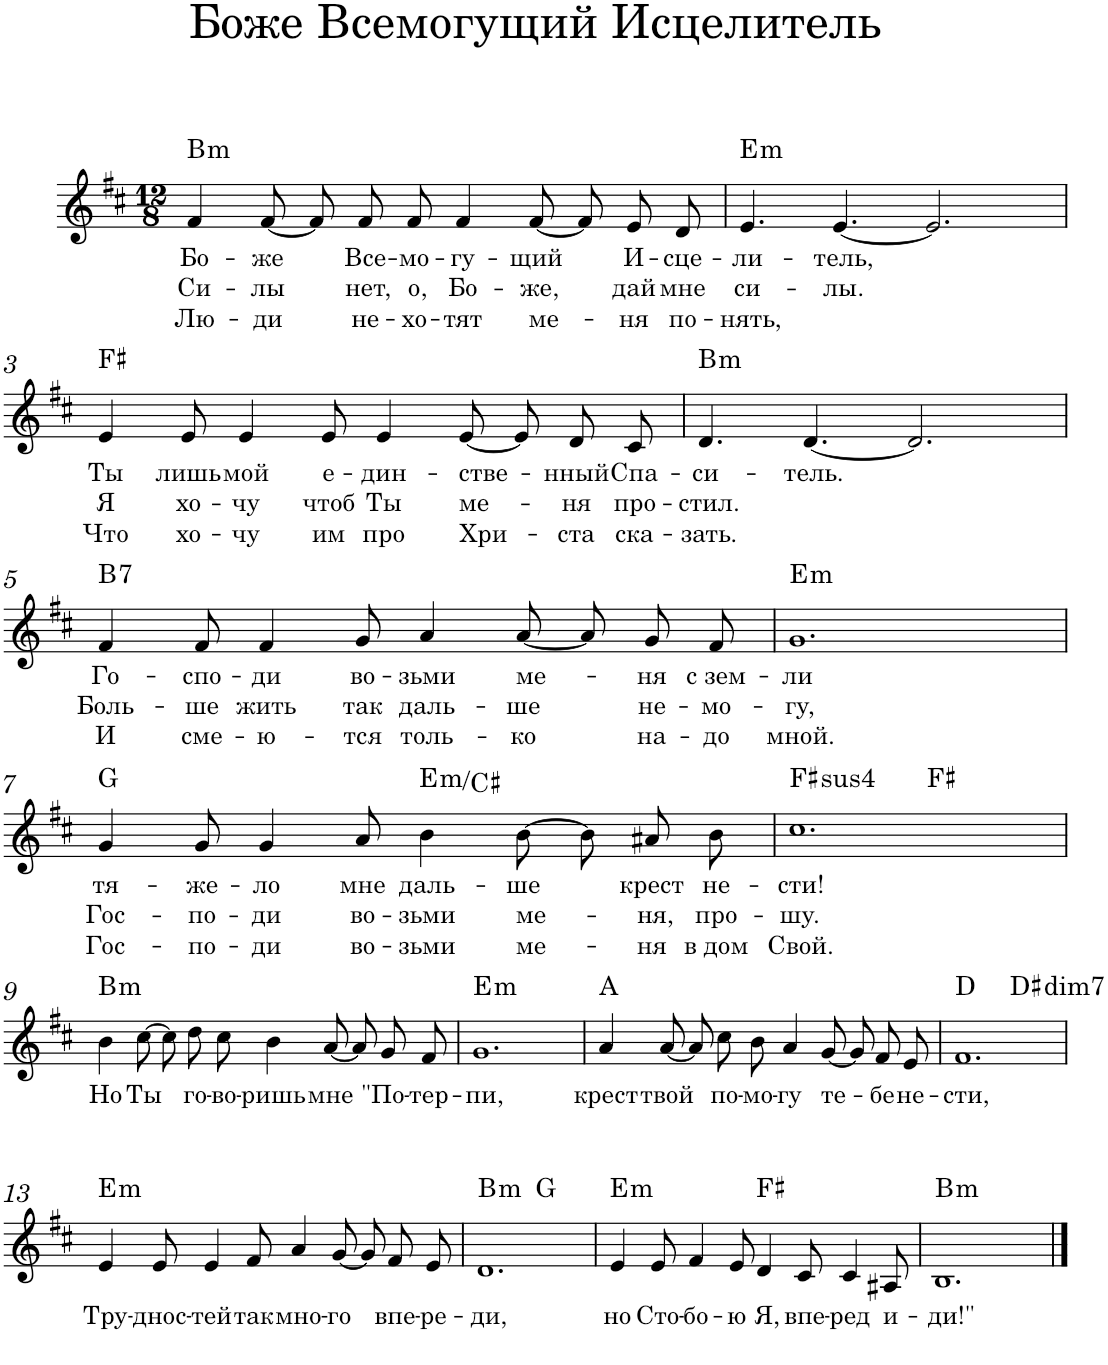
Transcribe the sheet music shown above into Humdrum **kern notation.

**kern	**text	**text	**text	**harte
*part1	*part1	*part1	*part1	*part1
*staff1	*staff1	*staff1	*staff1	*
*I"P1	*	*	*	*
*clefG2	*	*	*	*
*k[f#c#]	*	*	*	*
*D:	*	*	*	*
*M12/8	*	*	*	*
=1	=1	=1	=1	=1
!	!LO:LY:b	!LO:LY:b	!LO:LY:b	!LO:H:kt=m
4f#/	Бо-	Си-	Лю-	B:min
!	!LO:LY:b	!LO:LY:b	!LO:LY:b	!
[<8f#/	-же	-лы	-ди	.
8f#/L]	.	.	.	.
!	!LO:LY:b	!LO:LY:b	!LO:LY:b	!
8f#/	Все-	нет,	не-	.
!	!LO:LY:b	!LO:LY:b	!LO:LY:b	!
8f#/J	-мо-	о,	-хо-	.
!	!LO:LY:b	!LO:LY:b	!LO:LY:b	!
4f#/	-гу-	Бо-	-тят	.
!	!LO:LY:b	!LO:LY:b	!LO:LY:b	!
[<8f#/	-щий	-же,	ме-	.
8f#/L]	.	.	.	.
!	!LO:LY:b	!LO:LY:b	!LO:LY:b	!
8e/	И-	дай	-ня	.
!	!LO:LY:b	!LO:LY:b	!LO:LY:b	!
8d/J	-сце-	мне	по-	.
=2	=2	=2	=2	=2
!	!LO:LY:b	!LO:LY:b	!LO:LY:b	!LO:H:kt=m
4.e/	-ли-	си-	-нять,	E:min
!	!LO:LY:b	!LO:LY:b	!	!
[<4.e/	-тель,	-лы.	.	.
2.e/]	.	.	.	.
!!LO:LB:g=z
=3	=3	=3	=3	=3
!	!LO:LY:b	!LO:LY:b	!LO:LY:b	!
4e/	Ты	Я	Что	F#:maj
!	!LO:LY:b	!LO:LY:b	!LO:LY:b	!
8e/	лишь	хо-	хо-	.
!	!LO:LY:b	!LO:LY:b	!LO:LY:b	!
4e/	мой	-чу	-чу	.
!	!LO:LY:b	!LO:LY:b	!LO:LY:b	!
8e/	е-	чтоб	им	.
!	!LO:LY:b	!LO:LY:b	!LO:LY:b	!
4e/	-дин-	Ты	про	.
!	!LO:LY:b	!LO:LY:b	!LO:LY:b	!
[<8e/	-стве-	ме-	Хри-	.
8e/L]	.	.	.	.
!	!LO:LY:b	!LO:LY:b	!LO:LY:b	!
8d/	-нный	-ня	-ста	.
!	!LO:LY:b	!LO:LY:b	!LO:LY:b	!
8c#/J	Спа-	про-	ска-	.
=4	=4	=4	=4	=4
!	!LO:LY:b	!LO:LY:b	!LO:LY:b	!LO:H:kt=m
4.d/	-си-	-стил.	-зать.	B:min
!	!LO:LY:b	!	!	!
[<4.d/	-тель.	.	.	.
2.d/]	.	.	.	.
!!LO:LB:g=z
=5	=5	=5	=5	=5
!	!LO:LY:b	!LO:LY:b	!LO:LY:b	!LO:H:kt=7
4f#/	Го-	Боль-	И	B:7
!	!LO:LY:b	!LO:LY:b	!LO:LY:b	!
8f#/	-спо-	-ше	сме-	.
!	!LO:LY:b	!LO:LY:b	!LO:LY:b	!
4f#/	-ди	жить	-ю-	.
!	!LO:LY:b	!LO:LY:b	!LO:LY:b	!
8g/	во-	так	-тся	.
!	!LO:LY:b	!LO:LY:b	!LO:LY:b	!
4a/	-зьми	даль-	толь-	.
!	!LO:LY:b	!LO:LY:b	!LO:LY:b	!
[<8a/	ме-	-ше	-ко	.
8a/L]	.	.	.	.
!	!LO:LY:b	!LO:LY:b	!LO:LY:b	!
8g/	-ня	не-	на-	.
!	!LO:LY:b	!LO:LY:b	!LO:LY:b	!
8f#/J	с зем-	-мо-	-до	.
=6	=6	=6	=6	=6
!	!LO:LY:b	!LO:LY:b	!LO:LY:b	!LO:H:kt=m
1.g	-ли	-гу,	мной.	E:min
!!LO:LB:g=z
=7	=7	=7	=7	=7
!	!LO:LY:b	!LO:LY:b	!LO:LY:b	!
4g/	тя-	Гос-	Гос-	G:maj
!	!LO:LY:b	!LO:LY:b	!LO:LY:b	!
8g/	-же-	-по-	-по-	.
!	!LO:LY:b	!LO:LY:b	!LO:LY:b	!
4g/	-ло	-ди	-ди	.
!	!LO:LY:b	!LO:LY:b	!LO:LY:b	!
8a/	мне	во-	во-	.
!	!LO:LY:b	!LO:LY:b	!LO:LY:b	!LO:H:kt=m
4b\	даль-	-зьми	-зьми	E:min/6
!	!LO:LY:b	!LO:LY:b	!LO:LY:b	!
[>8b\	-ше	ме-	ме-	.
8b\L]	.	.	.	.
!	!LO:LY:b	!LO:LY:b	!LO:LY:b	!
8a#X\	крест	-ня,	-ня	.
!	!LO:LY:b	!LO:LY:b	!LO:LY:b	!
8b\J	не-	про-	в дом	.
=8	=8	=8	=8	=8
!	!LO:LY:b	!LO:LY:b	!LO:LY:b	!LO:H:kt=4
*^	*	*	*	*
1.cc#	2.ryy	-сти!	-шу.	Свой.	F#:sus4
.	2.ryy	.	.	.	F#:maj
!!LO:LB:g=z	!!
=9	=9	=9	=9	=9	=9
!	!	!LO:LY:b	!	!	!LO:H:kt=m
*v	*v	*	*	*	*
4b\	Но	.	.	B:min
!	!LO:LY:b	!	!	!
[>8cc#\	Ты	.	.	.
8cc#\L]	.	.	.	.
!	!LO:LY:b	!	!	!
8dd\	го-	.	.	.
!	!LO:LY:b	!	!	!
8cc#\J	-во-	.	.	.
!	!LO:LY:b	!	!	!
4b\	-ришь	.	.	.
!	!LO:LY:b	!	!	!
[<8a/	мне	.	.	.
8a/L]	.	.	.	.
!	!LO:LY:b	!	!	!
8g/	"По-	.	.	.
!	!LO:LY:b	!	!	!
8f#/J	-тер-	.	.	.
=10	=10	=10	=10	=10
!	!LO:LY:b	!	!	!LO:H:kt=m
1.g	-пи,	.	.	E:min
=11	=11	=11	=11	=11
!	!LO:LY:b	!	!	!
4a/	крест	.	.	A:maj
!	!LO:LY:b	!	!	!
[<8a/	твой	.	.	.
8a/L]	.	.	.	.
!	!LO:LY:b	!	!	!
8cc#/	по-	.	.	.
!	!LO:LY:b	!	!	!
8b/J	-мо-	.	.	.
!	!LO:LY:b	!	!	!
4a/	-гу	.	.	.
!	!LO:LY:b	!	!	!
[<8g/	те-	.	.	.
8g/L]	.	.	.	.
!	!LO:LY:b	!	!	!
8f#/	-бе	.	.	.
!	!LO:LY:b	!	!	!
8e/J	не-	.	.	.
=12	=12	=12	=12	=12
!	!LO:LY:b	!	!	!
*^	*	*	*	*
1.f#	2.ryy	-сти,	.	.	D:maj
!	!	!	!	!	!LO:H:kt=dim7
.	2.ryy	.	.	.	D#:dim7
!!LO:LB:g=z	!!
=13	=13	=13	=13	=13	=13
!	!	!LO:LY:b	!	!	!LO:H:kt=m
*v	*v	*	*	*	*
4e/	Тру-	.	.	E:min
!	!LO:LY:b	!	!	!
8e/	-днос-	.	.	.
!	!LO:LY:b	!	!	!
4e/	-тей	.	.	.
!	!LO:LY:b	!	!	!
8f#/	так	.	.	.
!	!LO:LY:b	!	!	!
4a/	мно-	.	.	.
!	!LO:LY:b	!	!	!
[<8g/	-го	.	.	.
8g/L]	.	.	.	.
!	!LO:LY:b	!	!	!
8f#/	впе-	.	.	.
!	!LO:LY:b	!	!	!
8e/J	-ре-	.	.	.
=14	=14	=14	=14	=14
!	!LO:LY:b	!	!	!LO:H:kt=m
*^	*	*	*	*
1.d	2.ryy	-ди,	.	.	B:min
.	2.ryy	.	.	.	G:maj
=15	=15	=15	=15	=15	=15
!	!	!LO:LY:b	!	!	!LO:H:kt=m
*v	*v	*	*	*	*
4e/	но	.	.	E:min
!	!LO:LY:b	!	!	!
8e/	Сто-	.	.	.
!	!LO:LY:b	!	!	!
4f#/	-бо-	.	.	.
!	!LO:LY:b	!	!	!
8e/	-ю	.	.	.
!	!LO:LY:b	!	!	!
4d/	Я,	.	.	F#:maj
!	!LO:LY:b	!	!	!
8c#/	впе-	.	.	.
!	!LO:LY:b	!	!	!
4c#/	-ред	.	.	.
!	!LO:LY:b	!	!	!
8A#X/	и-	.	.	.
=16	=16	=16	=16	=16
!	!LO:LY:b	!	!	!LO:H:kt=m
1.B	-ди!"	.	.	B:min
==	==	==	==	==
*-	*-	*-	*-	*-
